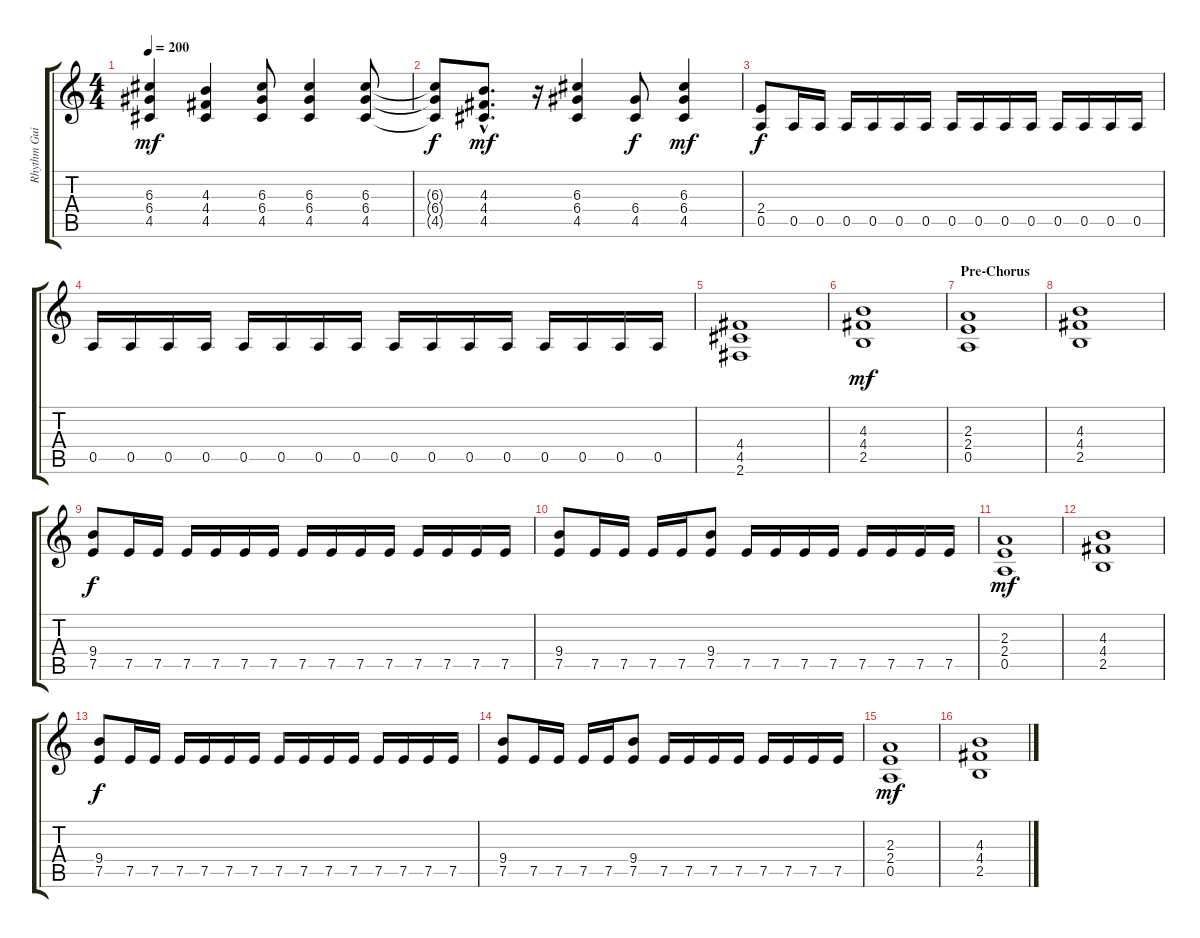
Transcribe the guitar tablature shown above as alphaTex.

\track ("Rhythm Guitar 1" "Rhythm Gui") {instrument distortionguitar}
\staff {score tabs}
\tuning (E4 B3 G3 D3 A2 E2) {hide}
\ts (4 4)
\tempo 200
\clef g2
\ks c
(6.3 6.4 4.5).4{dy mf} (4.3 4.4 4.5).4 (6.3 6.4 4.5).8 (6.3 6.4 4.5).4 (6.3 6.4 4.5).8 |
(6.3{t} 6.4{t} 4.5{t}).8{dy f} (4.3{hac} 4.4{hac} 4.5{hac}).8{d dy mf} r.16 (6.3 6.4 4.5).4 (6.4 4.5).8{dy f} (6.3 6.4 4.5).4{dy mf} |
(2.4 0.5).8{dy f} 0.5.16 0.5.16 0.5.16 0.5.16 0.5.16 0.5.16 0.5.16 0.5.16 0.5.16 0.5.16 0.5.16 0.5.16 0.5.16 0.5.16 |
0.5.16 0.5.16 0.5.16 0.5.16 0.5.16 0.5.16 0.5.16 0.5.16 0.5.16 0.5.16 0.5.16 0.5.16 0.5.16 0.5.16 0.5.16 0.5.16 |
(4.4 4.5 2.6).1 |
(4.3 4.4 2.5).1{dy mf} |
\section ("" "Pre-Chorus")
(2.3 2.4 0.5).1 |
(4.3 4.4 2.5).1 |
(9.4 7.5).8{dy f} 7.5.16 7.5.16 7.5.16 7.5.16 7.5.16 7.5.16 7.5.16 7.5.16 7.5.16 7.5.16 7.5.16 7.5.16 7.5.16 7.5.16 |
(9.4 7.5).8 7.5.16 7.5.16 7.5.16 7.5.16 (9.4 7.5).8 7.5.16 7.5.16 7.5.16 7.5.16 7.5.16 7.5.16 7.5.16 7.5.16 |
(2.3 2.4 0.5).1{dy mf} |
(4.3 4.4 2.5).1 |
(9.4 7.5).8{dy f} 7.5.16 7.5.16 7.5.16 7.5.16 7.5.16 7.5.16 7.5.16 7.5.16 7.5.16 7.5.16 7.5.16 7.5.16 7.5.16 7.5.16 |
(9.4 7.5).8 7.5.16 7.5.16 7.5.16 7.5.16 (9.4 7.5).8 7.5.16 7.5.16 7.5.16 7.5.16 7.5.16 7.5.16 7.5.16 7.5.16 |
(2.3 2.4 0.5).1{dy mf} |
(4.3 4.4 2.5).1
